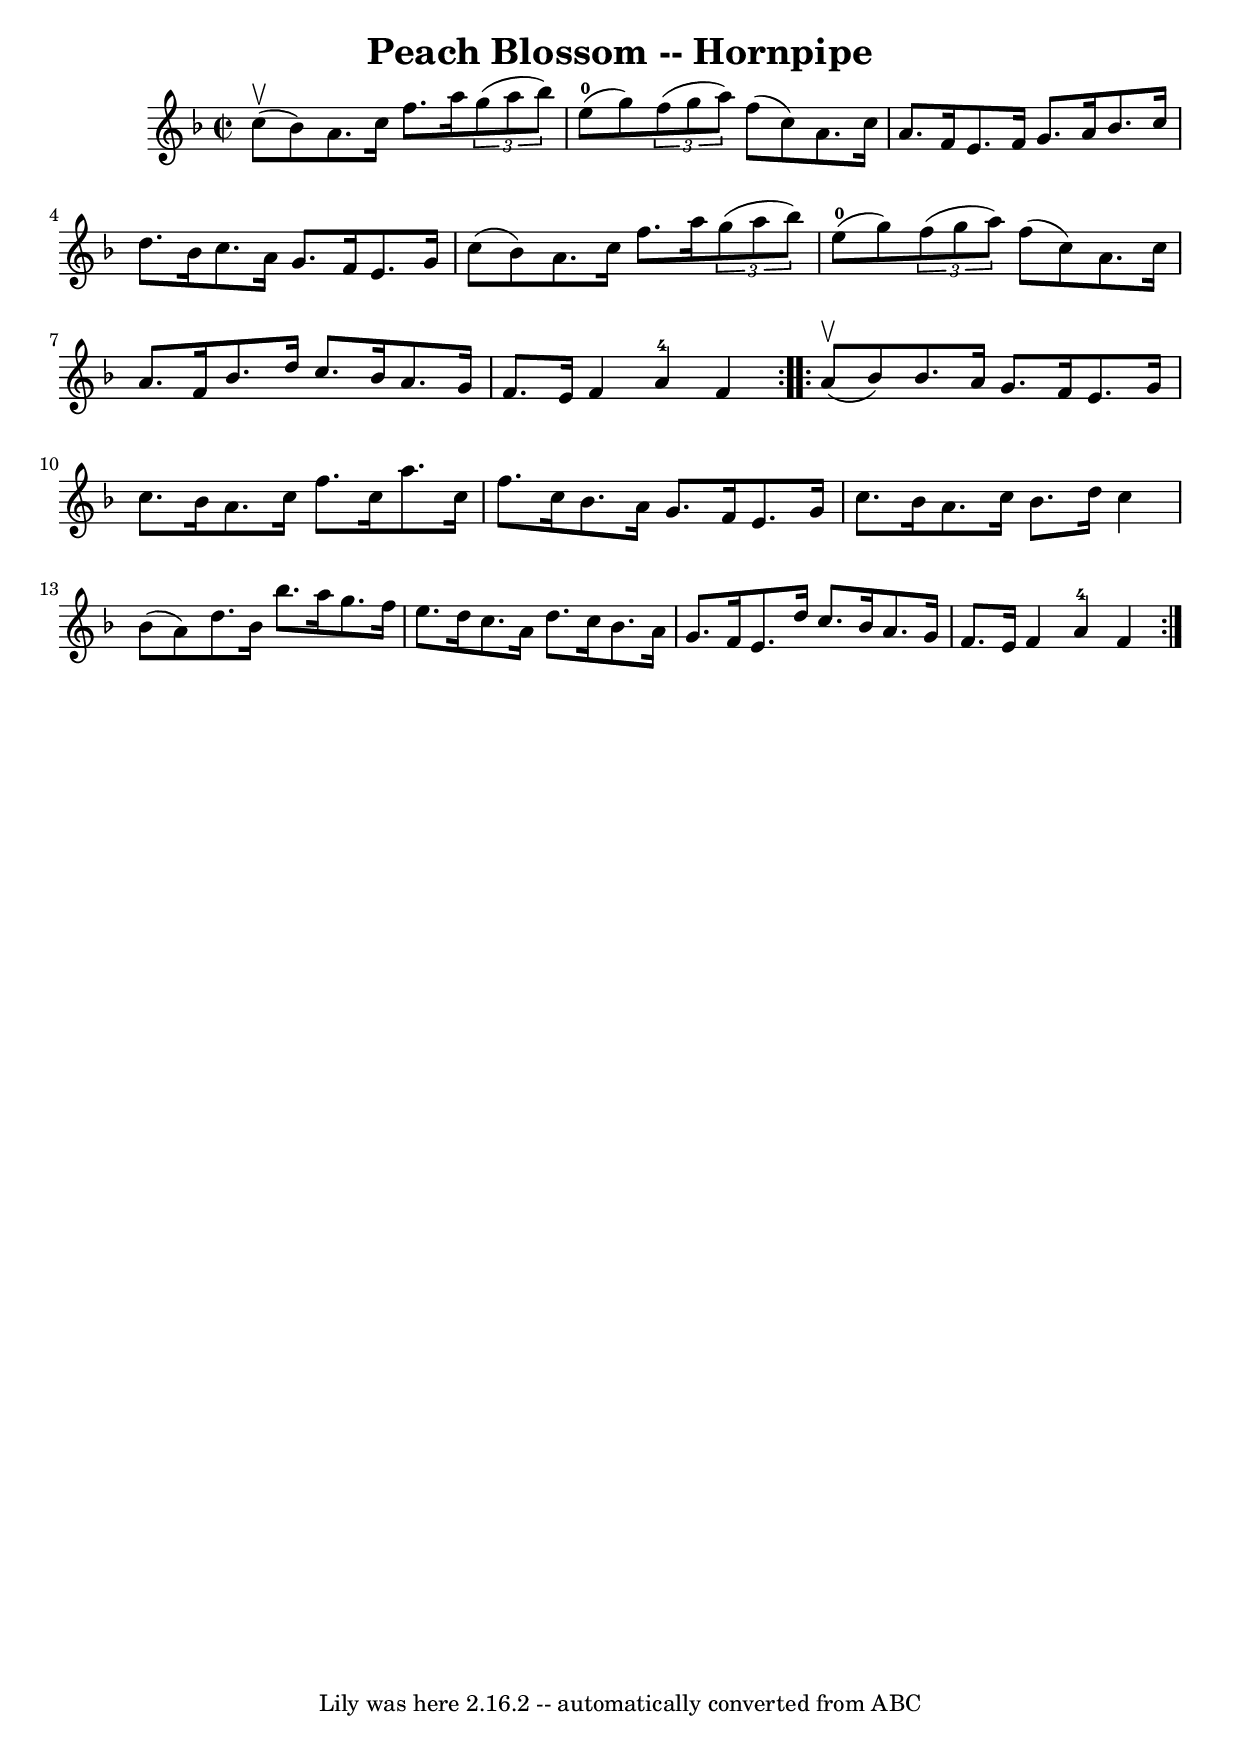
\version "2.7.40"
\include "Mammoth.ily"
\header {
	book = "Cole's 1000 Fiddle Tunes"
	crossRefNumber = "1"
	footnotes = ""
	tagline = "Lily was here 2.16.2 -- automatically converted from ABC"
	title = "Peach Blossom -- Hornpipe"
}
voicedefault =  {
\set Score.defaultBarType = "empty"

\repeat volta 2 {
\override Staff.TimeSignature #'style = #'C
 \time 2/2 \key f \major c''8 (^\upbow bes'8) |
 a'8. c''16 
 f''8. a''16    \times 2/3 { g''8 (a''8 bes''8) } e''8 
-0(g''8) |
   \times 2/3 { f''8 (g''8 a''8) } f''8 (
 c''8) a'8. c''16 a'8. f'16  |
 e'8. f'16 g'8.   
 a'16 bes'8. c''16 d''8. bes'16  |
 c''8. a'16 g'8.   
 f'16 e'8. g'16 c''8 (bes'8) |
 a'8. c''16 f''8. 
 a''16    \times 2/3 { g''8 (a''8 bes''8) } e''8-0(g''8  
-) |
   \times 2/3 { f''8 (g''8 a''8) } f''8 (c''8)   
a'8. c''16 a'8. f'16  |
 bes'8. d''16 c''8. bes'16  
 a'8. g'16 f'8. e'16  |
 f'4 a'4-4 f'4  }     
\repeat volta 2 { a'8 (^\upbow bes'8) |
 bes'8. a'16    
g'8. f'16 e'8. g'16 c''8. bes'16  |
 a'8. c''16    
f''8. c''16 a''8. c''16 f''8. c''16  |
 bes'8. a'16 
 g'8. f'16 e'8. g'16 c''8. bes'16  |
 a'8. c''16    
bes'8. d''16 c''4 bes'8 (a'8) |
 d''8. bes'16    
bes''8. a''16 g''8. f''16 e''8. d''16  |
 c''8. a'16  
 d''8. c''16 bes'8. a'16 g'8. f'16  |
 e'8. d''16  
 c''8. bes'16 a'8. g'16 f'8. e'16  |
 f'4 a'4-4   
f'4  }   
}

\score{
    <<

	\context Staff="default"
	{
	    \voicedefault 
	}

    >>
	\layout {
	}
	\midi {}
}
